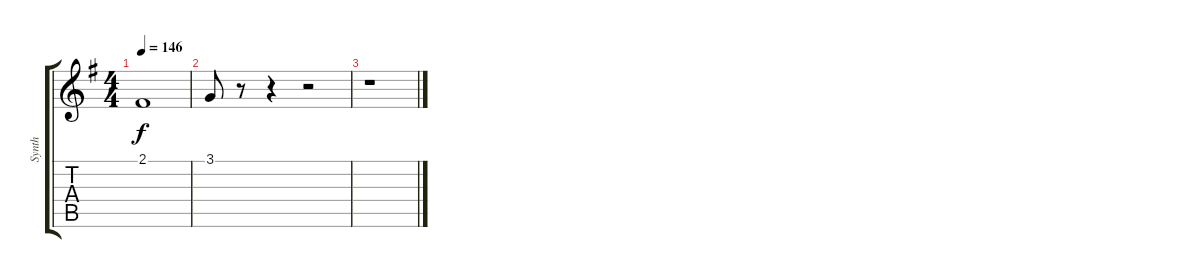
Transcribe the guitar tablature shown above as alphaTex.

\track ("Synth" "Synth") {instrument pad3polysynth}
\staff {score tabs}
\tuning (E4 B3 G3 D3 A2 E2) {hide}
\ts (4 4)
\tempo 146
\clef g2
\ks g
2.1.1{dy f} |
3.1.8 r.8 r.4 r.2 |
r.1
